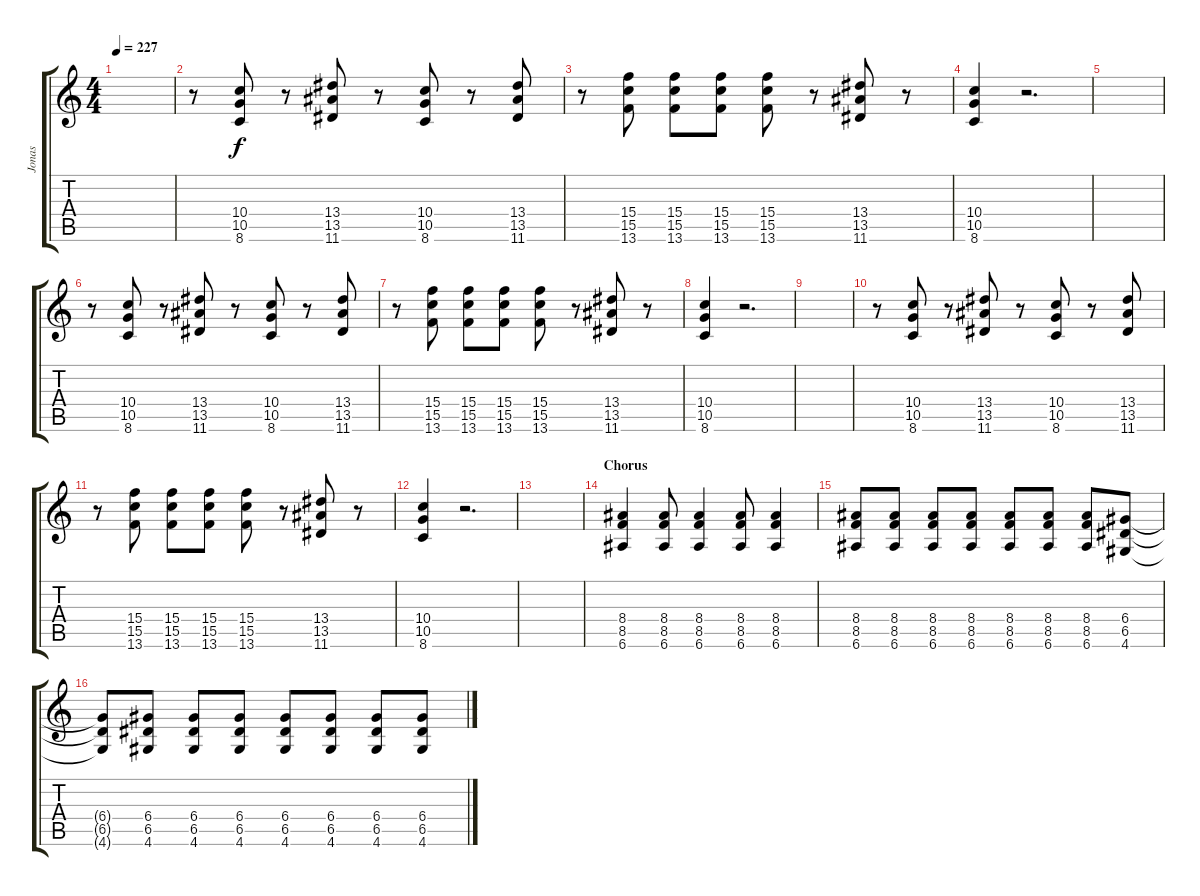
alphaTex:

\track ("Jonas" "Jonas") {instrument overdrivenguitar}
\staff {score tabs}
\tuning (E4 B3 G3 D3 A2 E2) {hide}
\ts (4 4)
\tempo 227
\clef g2
\ks c
|
r.8 (10.4 10.5 8.6).8 r.8 (13.4 13.5 11.6).8 r.8 (10.4 10.5 8.6).8 r.8 (13.4 13.5 11.6).8 |
r.8 (15.4 15.5 13.6).8 (15.4 15.5 13.6).8 (15.4 15.5 13.6).8 (15.4 15.5 13.6).8 r.8 (13.4 13.5 11.6).8 r.8 |
(10.4 10.5 8.6).4 r.2{d} |
|
r.8 (10.4 10.5 8.6).8 r.8 (13.4 13.5 11.6).8 r.8 (10.4 10.5 8.6).8 r.8 (13.4 13.5 11.6).8 |
r.8 (15.4 15.5 13.6).8 (15.4 15.5 13.6).8 (15.4 15.5 13.6).8 (15.4 15.5 13.6).8 r.8 (13.4 13.5 11.6).8 r.8 |
(10.4 10.5 8.6).4 r.2{d} |
|
r.8 (10.4 10.5 8.6).8 r.8 (13.4 13.5 11.6).8 r.8 (10.4 10.5 8.6).8 r.8 (13.4 13.5 11.6).8 |
r.8 (15.4 15.5 13.6).8 (15.4 15.5 13.6).8 (15.4 15.5 13.6).8 (15.4 15.5 13.6).8 r.8 (13.4 13.5 11.6).8 r.8 |
(10.4 10.5 8.6).4 r.2{d} |
|
\section ("" "Chorus")
(8.4 8.5 6.6).4 (8.4 8.5 6.6).8 (8.4 8.5 6.6).4 (8.4 8.5 6.6).8 (8.4 8.5 6.6).4 |
(8.4 8.5 6.6).8 (8.4 8.5 6.6).8 (8.4 8.5 6.6).8 (8.4 8.5 6.6).8 (8.4 8.5 6.6).8 (8.4 8.5 6.6).8 (8.4 8.5 6.6).8 (6.4 6.5 4.6).8 |
(6.4{t} 6.5{t} 4.6{t}).8 (6.4 6.5 4.6).8 (6.4 6.5 4.6).8 (6.4 6.5 4.6).8 (6.4 6.5 4.6).8 (6.4 6.5 4.6).8 (6.4 6.5 4.6).8 (6.4 6.5 4.6).8
